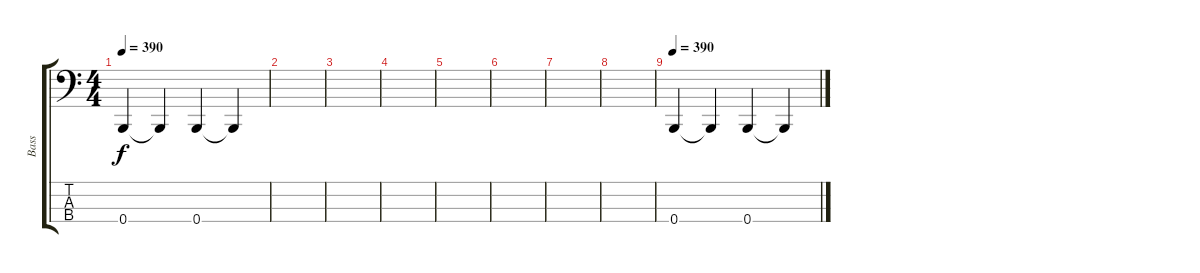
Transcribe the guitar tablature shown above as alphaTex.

\track ("Bass" "Bass") {instrument electricbassfinger}
\staff {score tabs}
\tuning (E2 B1 Gb1 B0) {hide}
\ts (4 4)
\tempo 390
\clef f4
\ks c
0.4.4{dy f} 0.4{t}.4 0.4.4 0.4{t}.4 |
|
|
|
|
|
|
|
\tempo 390
0.4.4 0.4{t}.4 0.4.4 0.4{t}.4
